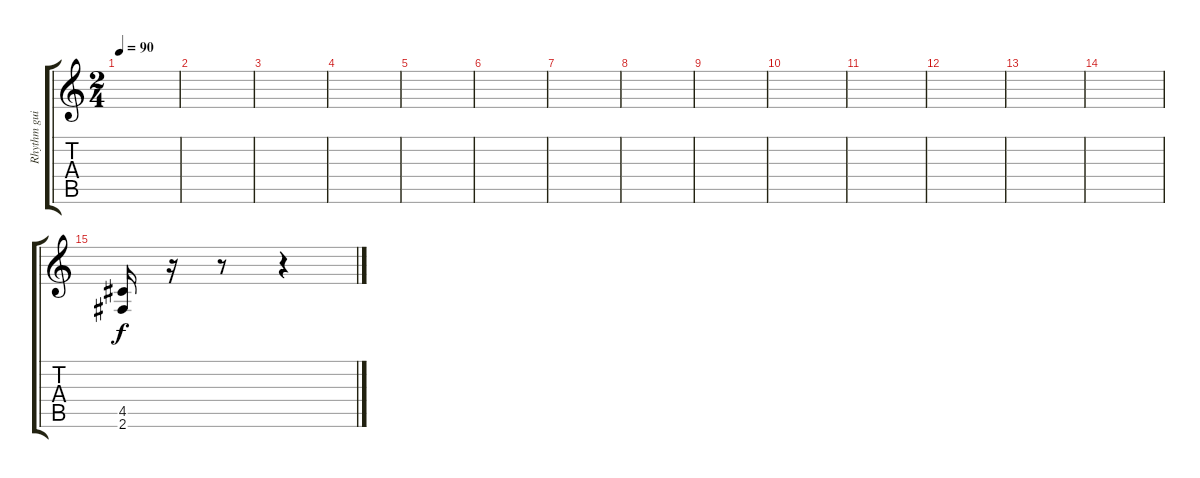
\track ("Rhythm guitar + addition lead" "Rhythm gui") {instrument overdrivenguitar}
\staff {score tabs}
\tuning (E4 B3 G3 D3 A2 E2) {hide}
\ts (2 4)
\tempo 90
\clef g2
\ks c
|
|
|
|
|
|
|
|
|
|
|
|
|
|
(4.5 2.6).16 r.16 r.8 r.4
